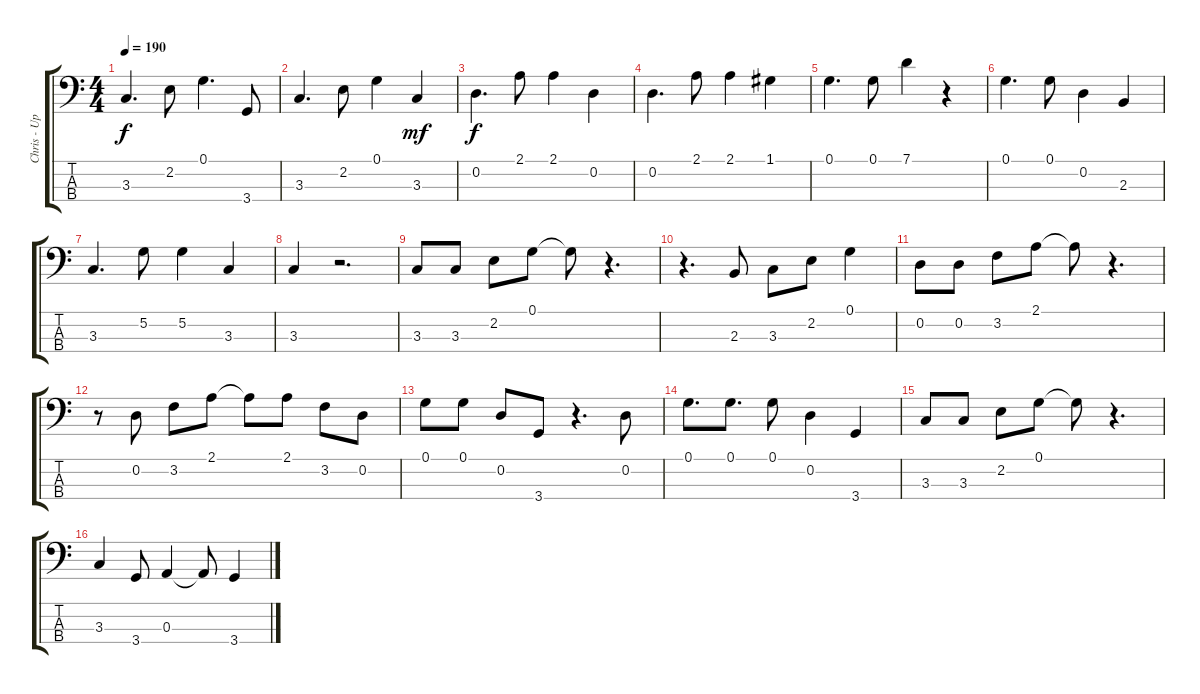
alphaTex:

\track ("Chris - Upright Bass" "Chris - Up") {instrument acousticbass}
\staff {score tabs}
\tuning (G2 D2 A1 E1) {hide}
\ts (4 4)
\tempo 190
\clef f4
\ks c
3.3.4{d dy f} 2.2.8 0.1.4{d} 3.4.8 |
3.3.4{d} 2.2.8 0.1.4 3.3.4{dy mf} |
0.2.4{d dy f} 2.1.8 2.1.4 0.2.4 |
0.2.4{d} 2.1.8 2.1.4 1.1.4 |
0.1.4{d} 0.1.8 7.1.4 r.4 |
0.1.4{d} 0.1.8 0.2.4 2.3.4 |
3.3.4{d} 5.2.8 5.2.4 3.3.4 |
3.3.4 r.2{d} |
3.3.8 3.3.8 2.2.8 0.1.8 0.1{t}.8 r.4{d} |
r.4{d} 2.3.8 3.3.8 2.2.8 0.1.4 |
0.2.8 0.2.8 3.2.8 2.1.8 2.1{t}.8 r.4{d} |
r.8 0.2.8 3.2.8 2.1.8 2.1{t}.8 2.1.8 3.2.8 0.2.8 |
0.1.8 0.1.8 0.2.8 3.4.8 r.4{d} 0.2.8 |
0.1.8{d} 0.1.8{d} 0.1.8 0.2.4 3.4.4 |
3.3.8 3.3.8 2.2.8 0.1.8 0.1{t}.8 r.4{d} |
3.3.4 3.4.8 0.3.4 0.3{t}.8 3.4.4
